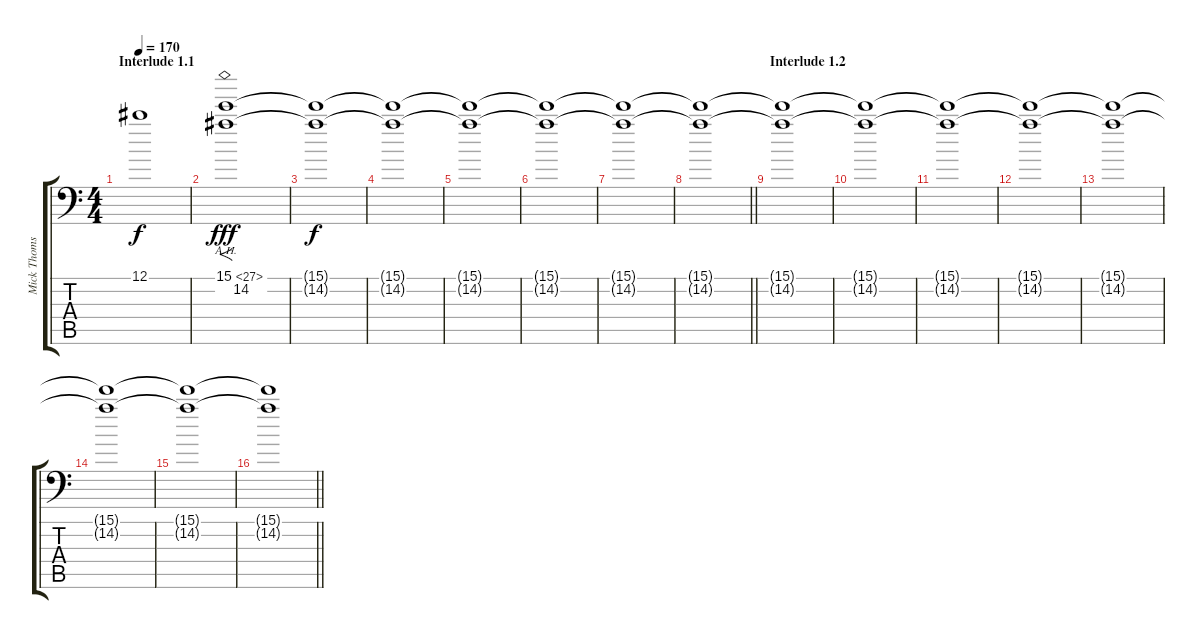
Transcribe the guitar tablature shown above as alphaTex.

\track ("Mick Thomson" "Mick Thoms") {instrument distortionguitar}
\staff {score tabs}
\tuning (Db4 Ab3 E3 B2 Gb2 Gb1) {hide}
\ts (4 4)
\section ("" "Interlude 1.1")
\tempo 170
\clef f4
\ks c
12.1{t}.1{dy f} |
(15.1{ah 12} 14.2).1{f dy fff volume 7} |
(15.1{t} 14.2{t}).1{dy f} |
(15.1{t} 14.2{t}).1 |
(15.1{t} 14.2{t}).1 |
(15.1{t} 14.2{t}).1 |
(15.1{t} 14.2{t}).1 |
\barLineRight lightlight
(15.1{t} 14.2{t}).1 |
\section ("" "Interlude 1.2")
(15.1{t} 14.2{t}).1 |
(15.1{t} 14.2{t}).1 |
(15.1{t} 14.2{t}).1 |
(15.1{t} 14.2{t}).1 |
(15.1{t} 14.2{t}).1 |
(15.1{t} 14.2{t}).1 |
(15.1{t} 14.2{t}).1 |
\barLineRight lightlight
(15.1{t} 14.2{t}).1
